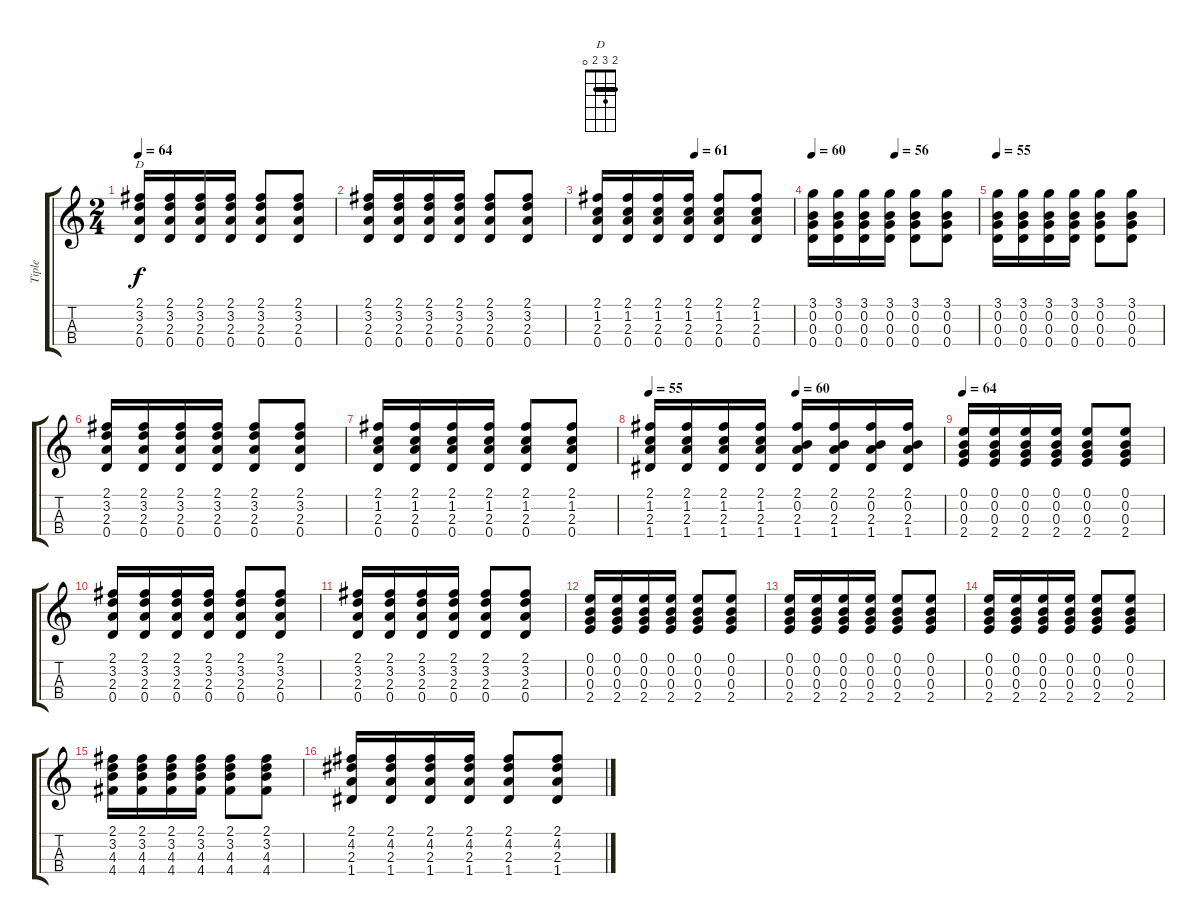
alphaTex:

\track ("Tiple" "Tiple") {instrument acousticguitarsteel}
\staff {score tabs}
\tuning (E4 B3 G3 D3) {hide}
\chord ("D" 2 3 2 0) {barre 2}
\ts (2 4)
\tempo 64
\clef g2
\ks c
(2.1 3.2 2.3 0.4).16{ch "D" dy f} (2.1 3.2 2.3 0.4).16 (2.1 3.2 2.3 0.4).16 (2.1 3.2 2.3 0.4).16 (2.1 3.2 2.3 0.4).8 (2.1 3.2 2.3 0.4).8 |
(2.1 3.2 2.3 0.4).16 (2.1 3.2 2.3 0.4).16 (2.1 3.2 2.3 0.4).16 (2.1 3.2 2.3 0.4).16 (2.1 3.2 2.3 0.4).8 (2.1 3.2 2.3 0.4).8 |
\tempo (61 0.5)
(2.1 1.2 2.3 0.4).16 (2.1 1.2 2.3 0.4).16 (2.1 1.2 2.3 0.4).16 (2.1 1.2 2.3 0.4).16 (2.1 1.2 2.3 0.4).8 (2.1 1.2 2.3 0.4).8 |
\tempo 60
\tempo (56 0.5)
(3.1 0.2 0.3 0.4).16 (3.1 0.2 0.3 0.4).16 (3.1 0.2 0.3 0.4).16 (3.1 0.2 0.3 0.4).16 (3.1 0.2 0.3 0.4).8 (3.1 0.2 0.3 0.4).8 |
\tempo 55
(3.1 0.2 0.3 0.4).16 (3.1 0.2 0.3 0.4).16 (3.1 0.2 0.3 0.4).16 (3.1 0.2 0.3 0.4).16 (3.1 0.2 0.3 0.4).8 (3.1 0.2 0.3 0.4).8 |
(2.1 3.2 2.3 0.4).16 (2.1 3.2 2.3 0.4).16 (2.1 3.2 2.3 0.4).16 (2.1 3.2 2.3 0.4).16 (2.1 3.2 2.3 0.4).8 (2.1 3.2 2.3 0.4).8 |
(2.1 1.2 2.3 0.4).16 (2.1 1.2 2.3 0.4).16 (2.1 1.2 2.3 0.4).16 (2.1 1.2 2.3 0.4).16 (2.1 1.2 2.3 0.4).8 (2.1 1.2 2.3 0.4).8 |
\tempo 55
\tempo (60 0.5)
(2.1 1.2 2.3 1.4).16 (2.1 1.2 2.3 1.4).16 (2.1 1.2 2.3 1.4).16 (2.1 1.2 2.3 1.4).16 (2.1 0.2 2.3 1.4).16 (2.1 0.2 2.3 1.4).16 (2.1 0.2 2.3 1.4).16 (2.1 0.2 2.3 1.4).16 |
\tempo 64
(0.1 0.2 0.3 2.4).16 (0.1 0.2 0.3 2.4).16 (0.1 0.2 0.3 2.4).16 (0.1 0.2 0.3 2.4).16 (0.1 0.2 0.3 2.4).8 (0.1 0.2 0.3 2.4).8 |
(2.1 3.2 2.3 0.4).16 (2.1 3.2 2.3 0.4).16 (2.1 3.2 2.3 0.4).16 (2.1 3.2 2.3 0.4).16 (2.1 3.2 2.3 0.4).8 (2.1 3.2 2.3 0.4).8 |
(2.1 3.2 2.3 0.4).16 (2.1 3.2 2.3 0.4).16 (2.1 3.2 2.3 0.4).16 (2.1 3.2 2.3 0.4).16 (2.1 3.2 2.3 0.4).8 (2.1 3.2 2.3 0.4).8 |
(0.1 0.2 0.3 2.4).16 (0.1 0.2 0.3 2.4).16 (0.1 0.2 0.3 2.4).16 (0.1 0.2 0.3 2.4).16 (0.1 0.2 0.3 2.4).8 (0.1 0.2 0.3 2.4).8 |
(0.1 0.2 0.3 2.4).16 (0.1 0.2 0.3 2.4).16 (0.1 0.2 0.3 2.4).16 (0.1 0.2 0.3 2.4).16 (0.1 0.2 0.3 2.4).8 (0.1 0.2 0.3 2.4).8 |
(0.1 0.2 0.3 2.4).16 (0.1 0.2 0.3 2.4).16 (0.1 0.2 0.3 2.4).16 (0.1 0.2 0.3 2.4).16 (0.1 0.2 0.3 2.4).8 (0.1 0.2 0.3 2.4).8 |
(2.1 3.2 4.3 4.4).16 (2.1 3.2 4.3 4.4).16 (2.1 3.2 4.3 4.4).16 (2.1 3.2 4.3 4.4).16 (2.1 3.2 4.3 4.4).8 (2.1 3.2 4.3 4.4).8 |
(2.1 4.2 2.3 1.4).16 (2.1 4.2 2.3 1.4).16 (2.1 4.2 2.3 1.4).16 (2.1 4.2 2.3 1.4).16 (2.1 4.2 2.3 1.4).8 (2.1 4.2 2.3 1.4).8
